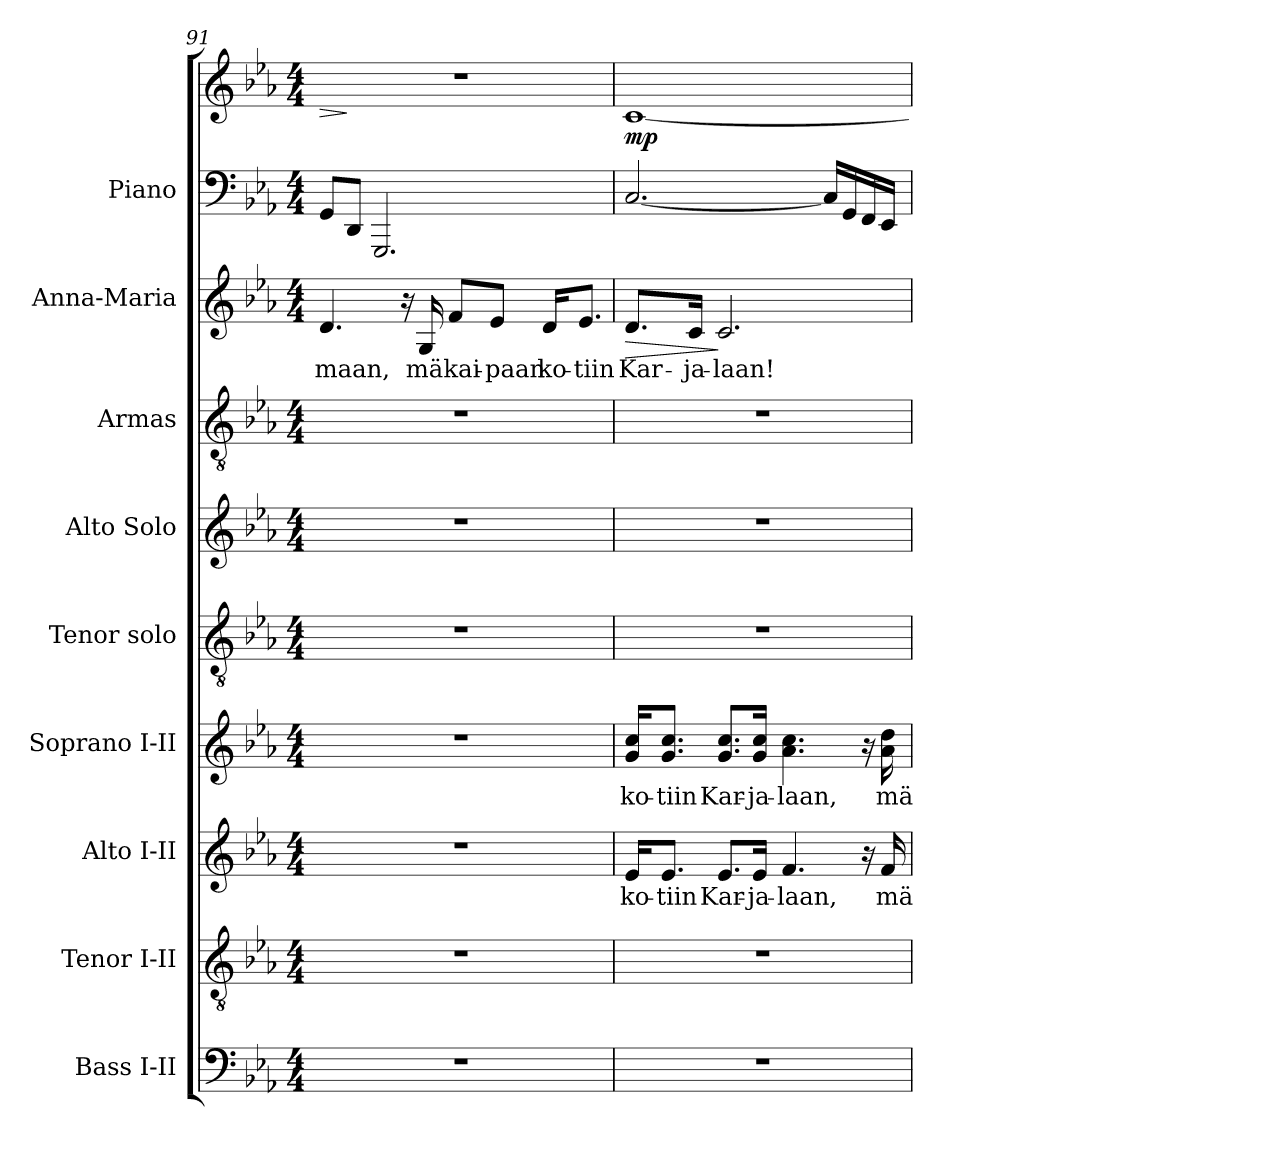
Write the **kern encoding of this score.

**kern	**kern	**kern	**text	**kern	**text	**kern	**kern	**kern	**kern	**text	**dynam	**kern	**kern	**dynam
*part9	*part8	*part7	*part7	*part6	*part6	*part5	*part4	*part3	*part2	*part2	*part2	*part1	*part1	*part1
*staff10	*staff9	*staff8	*staff8	*staff7	*staff7	*staff6	*staff5	*staff4	*staff3	*staff3	*staff3	*staff2	*staff1	*staff1/2
*I"Bass I-II	*I"Tenor I-II	*I"Alto I-II	*	*I"Soprano I-II	*	*I"Tenor solo	*I"Alto Solo	*I"Armas	*I"Anna-Maria	*	*	*I"Piano	*	*
*I'B.	*I'T.	*I'A.	*	*I'S.	*	*I'T. Solo	*I'A. Solo	*I'Armas	*I'A-M	*	*	*I'Pno.	*	*
*clefF4	*clefGv2	*clefG2	*	*clefG2	*	*clefGv2	*clefG2	*clefGv2	*clefG2	*	*	*clefF4	*clefG2	*
*	*ITrd7c12	*	*	*	*	*ITrd7c12	*	*ITrd7c12	*	*	*	*	*	*
*k[b-e-a-]	*k[b-e-a-]	*k[b-e-a-]	*	*k[b-e-a-]	*	*k[b-e-a-]	*k[b-e-a-]	*k[b-e-a-]	*k[b-e-a-]	*	*	*k[b-e-a-]	*k[b-e-a-]	*
*E-:	*E-:	*E-:	*	*E-:	*	*E-:	*E-:	*E-:	*E-:	*	*	*E-:	*E-:	*
*M4/4	*M4/4	*M4/4	*	*M4/4	*	*M4/4	*M4/4	*M4/4	*M4/4	*	*	*M4/4	*M4/4	*
=91	=91	=91	=91	=91	=91	=91	=91	=91	=91	=91	=91	=91	=91	=91
!	!	!	!	!	!	!	!	!	!	!LO:LY:b:color=#000000	!	!	!	!LO:HP:b
1r	1r	1r	.	1r	.	1r	1r	1r	4.di/	-maan,	.	8GGi/L	1r	>
.	.	.	.	.	.	.	.	.	.	.	.	8DDi/J	.	]
.	.	.	.	.	.	.	.	.	.	.	.	2.GGGi/	.	.
.	.	.	.	.	.	.	.	.	16r	.	.	.	.	.
!	!	!	!	!	!	!	!	!	!	!LO:LY:b:color=#000000	!	!	!	!
.	.	.	.	.	.	.	.	.	16Gi/	mä	.	.	.	.
!	!	!	!	!	!	!	!	!	!	!LO:LY:b:color=#000000	!	!	!	!
.	.	.	.	.	.	.	.	.	8fi/L	kai-	.	.	.	.
!	!	!	!	!	!	!	!	!	!	!LO:LY:b:color=#000000	!	!	!	!
.	.	.	.	.	.	.	.	.	8e-i/J	-paan	.	.	.	.
!	!	!	!	!	!	!	!	!	!	!LO:LY:b:color=#000000	!	!	!	!
.	.	.	.	.	.	.	.	.	16di/KL	ko-	.	.	.	.
!	!	!	!	!	!	!	!	!	!	!LO:LY:b:color=#000000	!	!	!	!
.	.	.	.	.	.	.	.	.	8.e-i/J	-tiin	.	.	.	.
!!LO:LB:g=z
=92	=92	=92	=92	=92	=92	=92	=92	=92	=92	=92	=92	=92	=92	=92
!	!	!	!LO:LY:b:color=#000000	!	!	!	!	!	!	!	!	!	!	!
!	!	!	!	!	!LO:LY:b:color=#000000	!	!	!	!	!	!	!	!	!
*	*	*	*	*	*	*	*	*	*	*	*	*	*MM74	*
!	!	!	!	!	!	!	!	!	!	!LO:LY:b:color=#000000	!LO:HP:b	!	!	!
1r	1r	16e-i/KL	ko-	16gi/ 16cciKL	ko-	1r	1r	1r	8.di/L	Kar-	>	[<2.Ci/	[<1ci	mp
!	!	!	!LO:LY:b:color=#000000	!	!	!	!	!	!	!	!	!	!	!
!	!	!	!	!	!LO:LY:b:color=#000000	!	!	!	!	!	!	!	!	!
.	.	8.e-i/J	-tiin	8.gi/ 8.cciJ	-tiin	.	.	.	.	.	.	.	.	.
!	!	!	!	!	!	!	!	!	!	!LO:LY:b:color=#000000	!	!	!	!
.	.	.	.	.	.	.	.	.	16ci/Jk	-ja-	.	.	.	.
!	!	!	!LO:LY:b:color=#000000	!	!	!	!	!	!	!	!	!	!	!
!	!	!	!	!	!LO:LY:b:color=#000000	!	!	!	!	!	!	!	!	!
!	!	!	!	!	!	!	!	!	!	!LO:LY:b:color=#000000	!	!	!	!
.	.	8.e-i/L	Kar-	8.gi/ 8.cciL	Kar-	.	.	.	2.ci/	-laan!	]	.	.	.
!	!	!	!LO:LY:b:color=#000000	!	!	!	!	!	!	!	!	!	!	!
!	!	!	!	!	!LO:LY:b:color=#000000	!	!	!	!	!	!	!	!	!
.	.	16e-i/Jk	-ja-	16gi/ 16cciJk	-ja-	.	.	.	.	.	.	.	.	.
!	!	!	!LO:LY:b:color=#000000	!	!	!	!	!	!	!	!	!	!	!
!	!	!	!	!	!LO:LY:b:color=#000000	!	!	!	!	!	!	!	!	!
.	.	4.fi/	-laan,	4.a-i\ 4.cci	-laan,	.	.	.	.	.	.	.	.	.
.	.	.	.	.	.	.	.	.	.	.	.	16Ci/LL]	.	.
.	.	.	.	.	.	.	.	.	.	.	.	16GGi/	.	.
.	.	16r	.	16r	.	.	.	.	.	.	.	16FFi/	.	.
!	!	!	!LO:LY:b:color=#000000	!	!	!	!	!	!	!	!	!	!	!
!	!	!	!	!	!LO:LY:b:color=#000000	!	!	!	!	!	!	!	!	!
.	.	16fi/	mä	16a-i\ 16ddi	mä	.	.	.	.	.	.	16EE-i/JJ	.	.
=	=	=	=	=	=	=	=	=	=	=	=	=	=	=
*-	*-	*-	*-	*-	*-	*-	*-	*-	*-	*-	*-	*-	*-	*-
